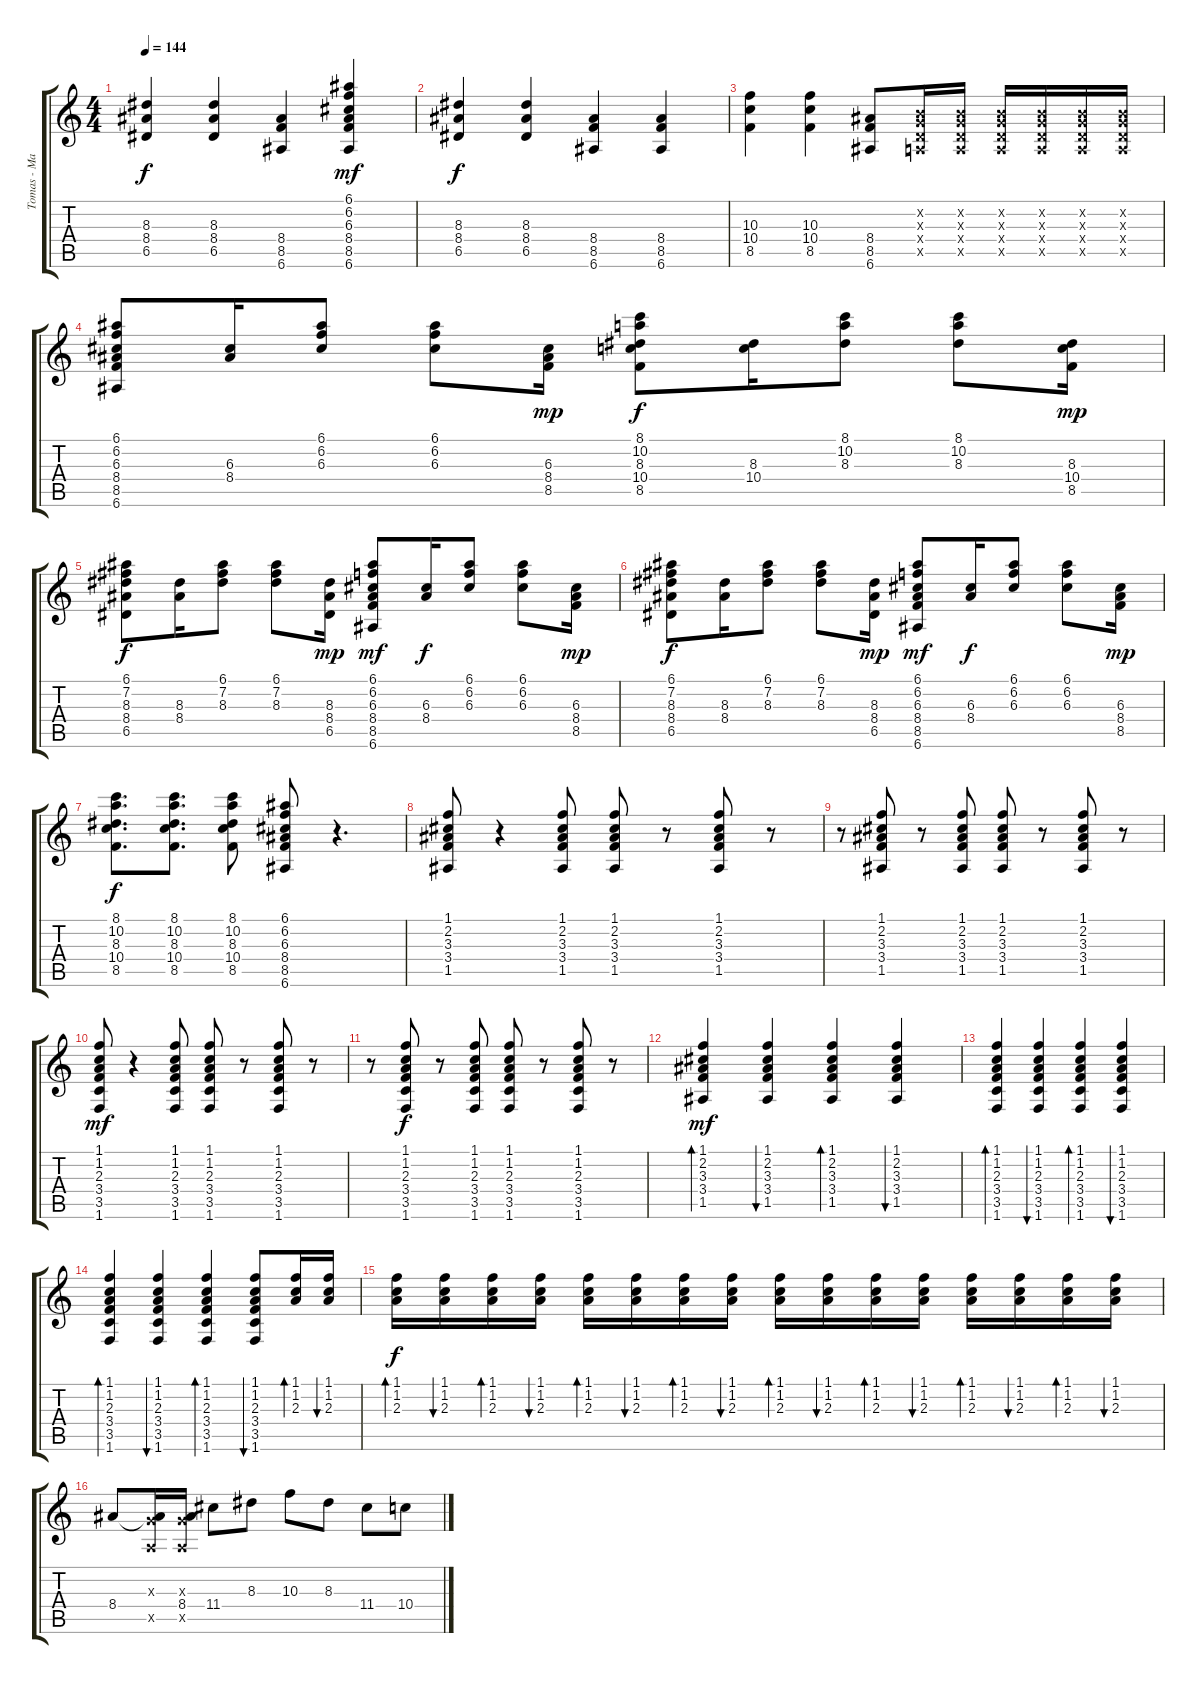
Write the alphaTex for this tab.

\track ("Tomas - Main Guitar" "Tomas - Ma") {instrument electricguitarclean}
\staff {score tabs}
\tuning (E4 B3 G3 D3 A2 E2) {hide}
\ts (4 4)
\tempo 144
\clef g2
\ks c
(8.3 8.4 6.5).4{dy f} (8.3 8.4 6.5).4 (8.4 8.5 6.6).4 (6.1 6.2 6.3 8.4 8.5 6.6).4{dy mf} |
(8.3 8.4 6.5).4{dy f} (8.3 8.4 6.5).4 (8.4 8.5 6.6).4 (8.4 8.5 6.6).4 |
(10.3 10.4 8.5).4 (10.3 10.4 8.5).4 (8.4 8.5 6.6).8 (0.2{x} 0.3{x} 0.4{x} 0.5{x}).16 (0.2{x} 0.3{x} 0.4{x} 0.5{x}).16 (0.2{x} 0.3{x} 0.4{x} 0.5{x}).16 (0.2{x} 0.3{x} 0.4{x} 0.5{x}).16 (0.2{x} 0.3{x} 0.4{x} 0.5{x}).16 (0.2{x} 0.3{x} 0.4{x} 0.5{x}).16 |
(6.1 6.2 6.3 8.4 8.5 6.6).8{instrument electricguitarclean} (6.3 8.4).16 (6.1 6.2 6.3).8 (6.1 6.2 6.3).8 (6.3 8.4 8.5).16{dy mp} (8.1 10.2 8.3 10.4 8.5).8{dy f} (8.3 10.4).16 (8.1 10.2 8.3).8 (8.1 10.2 8.3).8 (8.3 10.4 8.5).16{dy mp} |
(6.1 7.2 8.3 8.4 6.5).8{dy f} (8.3 8.4).16 (6.1 7.2 8.3).8 (6.1 7.2 8.3).8 (8.3 8.4 6.5).16{dy mp} (6.1 6.2 6.3 8.4 8.5 6.6).8{dy mf} (6.3 8.4).16{dy f} (6.1 6.2 6.3).8 (6.1 6.2 6.3).8 (6.3 8.4 8.5).16{dy mp} |
(6.1 7.2 8.3 8.4 6.5).8{dy f} (8.3 8.4).16 (6.1 7.2 8.3).8 (6.1 7.2 8.3).8 (8.3 8.4 6.5).16{dy mp} (6.1 6.2 6.3 8.4 8.5 6.6).8{dy mf} (6.3 8.4).16{dy f} (6.1 6.2 6.3).8 (6.1 6.2 6.3).8 (6.3 8.4 8.5).16{dy mp} |
(8.1 10.2 8.3 10.4 8.5).8{d dy f} (8.1 10.2 8.3 10.4 8.5).8{d} (8.1 10.2 8.3 10.4 8.5).8 (6.1 6.2 6.3 8.4 8.5 6.6).8 r.4{d} |
(1.1 2.2 3.3 3.4 1.5).8 r.4 (1.1 2.2 3.3 3.4 1.5).8 (1.1 2.2 3.3 3.4 1.5).8 r.8 (1.1 2.2 3.3 3.4 1.5).8 r.8 |
r.8 (1.1 2.2 3.3 3.4 1.5).8 r.8 (1.1 2.2 3.3 3.4 1.5).8 (1.1 2.2 3.3 3.4 1.5).8 r.8 (1.1 2.2 3.3 3.4 1.5).8 r.8 |
(1.1 1.2 2.3 3.4 3.5 1.6).8{dy mf} r.4 (1.1 1.2 2.3 3.4 3.5 1.6).8 (1.1 1.2 2.3 3.4 3.5 1.6).8 r.8 (1.1 1.2 2.3 3.4 3.5 1.6).8 r.8 |
r.8 (1.1 1.2 2.3 3.4 3.5 1.6).8{dy f} r.8 (1.1 1.2 2.3 3.4 3.5 1.6).8 (1.1 1.2 2.3 3.4 3.5 1.6).8 r.8 (1.1 1.2 2.3 3.4 3.5 1.6).8 r.8 |
(1.1 2.2 3.3 3.4 1.5).4{bd 60 dy mf} (1.1 2.2 3.3 3.4 1.5).4{bu 60} (1.1 2.2 3.3 3.4 1.5).4{bd 60} (1.1 2.2 3.3 3.4 1.5).4{bu 60} |
(1.1 1.2 2.3 3.4 3.5 1.6).4{bd 60} (1.1 1.2 2.3 3.4 3.5 1.6).4{bu 60} (1.1 1.2 2.3 3.4 3.5 1.6).4{bd 60} (1.1 1.2 2.3 3.4 3.5 1.6).4{bu 60} |
(1.1 1.2 2.3 3.4 3.5 1.6).4{bd 60} (1.1 1.2 2.3 3.4 3.5 1.6).4{bu 60} (1.1 1.2 2.3 3.4 3.5 1.6).4{bd 60} (1.1 1.2 2.3 3.4 3.5 1.6).8{bu 60} (1.1 1.2 2.3).16{bd 60} (1.1 1.2 2.3).16{bu 60} |
(1.1 1.2 2.3).16{bd 60 dy f} (1.1 1.2 2.3).16{bu 60} (1.1 1.2 2.3).16{bd 60} (1.1 1.2 2.3).16{bu 60} (1.1 1.2 2.3).16{bd 60} (1.1 1.2 2.3).16{bu 60} (1.1 1.2 2.3).16{bd 60} (1.1 1.2 2.3).16{bu 60} (1.1 1.2 2.3).16{bd 60} (1.1 1.2 2.3).16{bu 60} (1.1 1.2 2.3).16{bd 60} (1.1 1.2 2.3).16{bu 60} (1.1 1.2 2.3).16{bd 60} (1.1 1.2 2.3).16{bu 60} (1.1 1.2 2.3).16{bd 60} (1.1 1.2 2.3).16{bu 60} |
8.4.8{volume 16 instrument distortionguitar} (0.3{x} 8.4{t} 0.5{x}).16 (0.3{x} 8.4 0.5{x}).16 11.4.8 8.3.8 10.3.8 8.3.8 11.4.8 10.4.8
